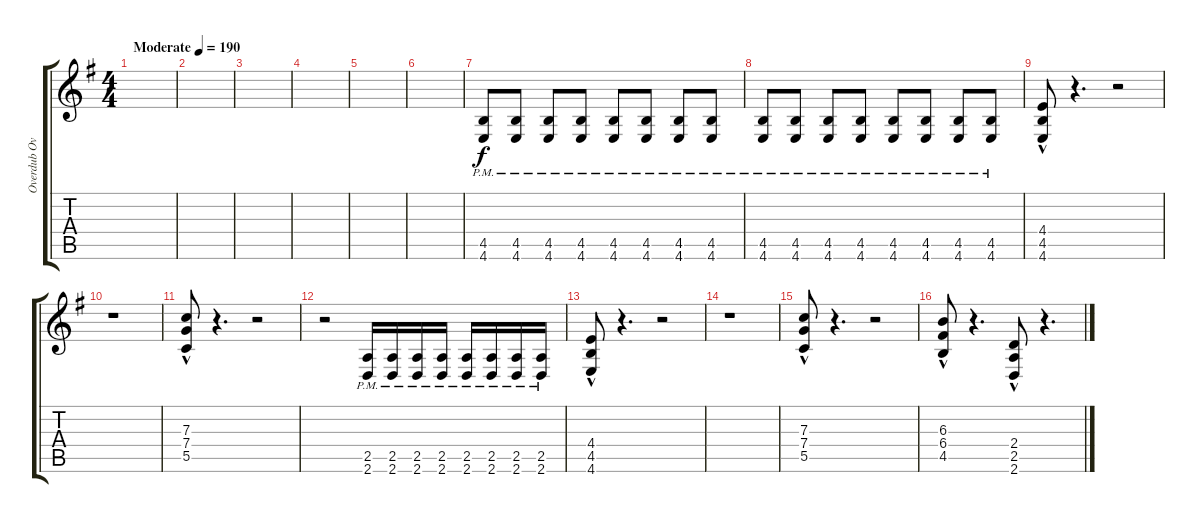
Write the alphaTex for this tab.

\track ("Overdub Overdrive" "Overdub Ov") {instrument overdrivenguitar}
\staff {score tabs}
\tuning (D4 A3 F3 C3 G2 C2) {hide}
\ts (4 4)
\tempo (190 "Moderate")
\clef g2
\ks eminor
|
|
|
|
|
|
(4.5{pm} 4.6{pm}).8 (4.5{pm} 4.6{pm}).8 (4.5{pm} 4.6{pm}).8 (4.5{pm} 4.6{pm}).8 (4.5{pm} 4.6{pm}).8 (4.5{pm} 4.6{pm}).8 (4.5{pm} 4.6{pm}).8 (4.5{pm} 4.6{pm}).8 |
(4.5{pm} 4.6{pm}).8 (4.5{pm} 4.6{pm}).8 (4.5{pm} 4.6{pm}).8 (4.5{pm} 4.6{pm}).8 (4.5{pm} 4.6{pm}).8 (4.5{pm} 4.6{pm}).8 (4.5{pm} 4.6{pm}).8 (4.5{pm} 4.6{pm}).8 |
(4.4{hac} 4.5 4.6).8 r.4{d} r.2 |
r.1 |
(7.3 7.4{hac} 5.5).8 r.4{d} r.2 |
r.2 (2.5{pm} 2.6{pm}).16 (2.5{pm} 2.6{pm}).16 (2.5{pm} 2.6{pm}).16 (2.5{pm} 2.6{pm}).16 (2.5{pm} 2.6{pm}).16 (2.5{pm} 2.6{pm}).16 (2.5{pm} 2.6{pm}).16 (2.5{pm} 2.6{pm}).16 |
(4.4{hac} 4.5 4.6).8 r.4{d} r.2 |
r.1 |
(7.3 7.4{hac} 5.5).8 r.4{d} r.2 |
(6.3{hac} 6.4 4.5).8 r.4{d} (2.4{hac} 2.5 2.6).8 r.4{d}
